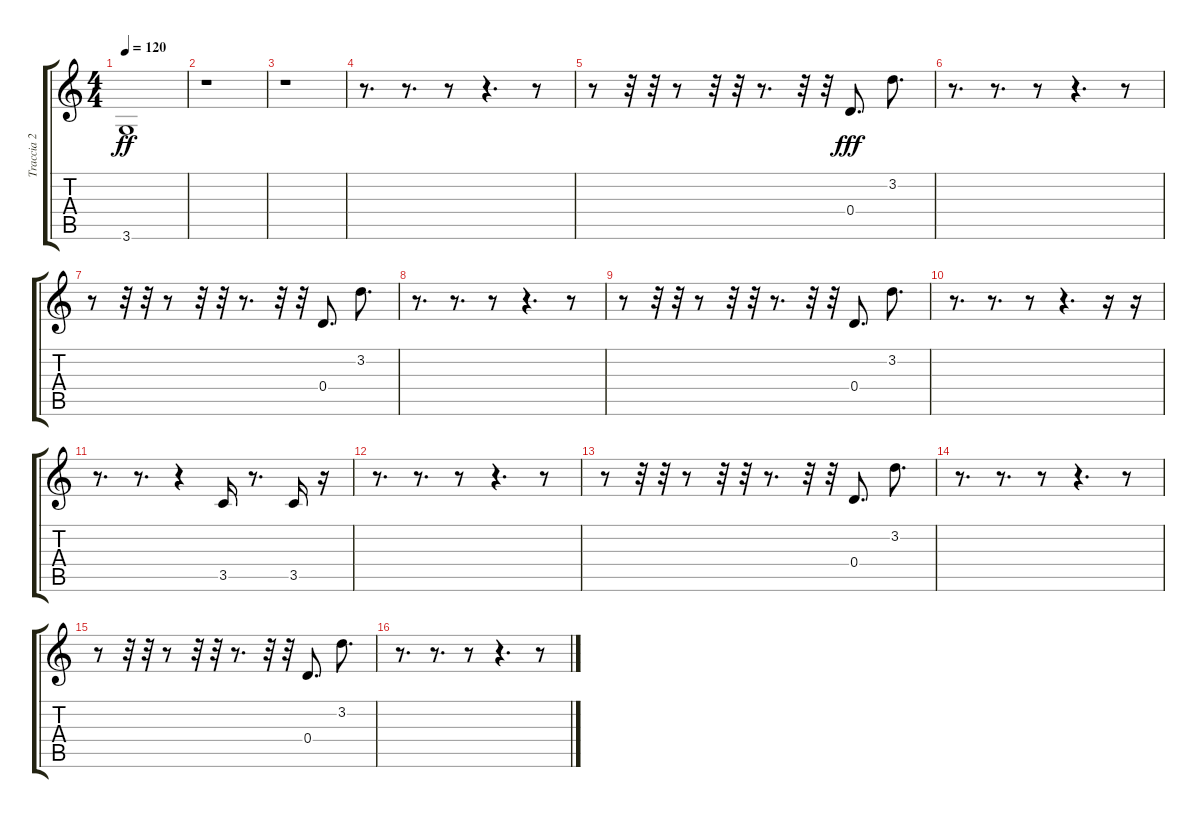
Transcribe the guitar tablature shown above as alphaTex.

\track ("Traccia 2" "Traccia 2") {instrument electricbassfinger}
\staff {score tabs}
\tuning (E4 B3 G3 D3 A2 E2) {hide}
\ts (4 4)
\tempo 120
\clef g2
\ks c
3.6.1{dy ff} |
r.1 |
r.1 |
r.8{d} r.8{d} r.8 r.4{d} r.8 |
r.8 r.32 r.32 r.8 r.32 r.32 r.8{d} r.32 r.32 0.4.8{d dy fff} 3.2.8{d} |
r.8{d} r.8{d} r.8 r.4{d} r.8 |
r.8 r.32 r.32 r.8 r.32 r.32 r.8{d} r.32 r.32 0.4.8{d} 3.2.8{d} |
r.8{d} r.8{d} r.8 r.4{d} r.8 |
r.8 r.32 r.32 r.8 r.32 r.32 r.8{d} r.32 r.32 0.4.8{d} 3.2.8{d} |
r.8{d} r.8{d} r.8 r.4{d} r.16 r.16 |
r.8{d} r.8{d} r.4 3.5.16 r.8{d} 3.5.16 r.16 |
r.8{d} r.8{d} r.8 r.4{d} r.8 |
r.8 r.32 r.32 r.8 r.32 r.32 r.8{d} r.32 r.32 0.4.8{d} 3.2.8{d} |
r.8{d} r.8{d} r.8 r.4{d} r.8 |
r.8 r.32 r.32 r.8 r.32 r.32 r.8{d} r.32 r.32 0.4.8{d} 3.2.8{d} |
r.8{d} r.8{d} r.8 r.4{d} r.8
